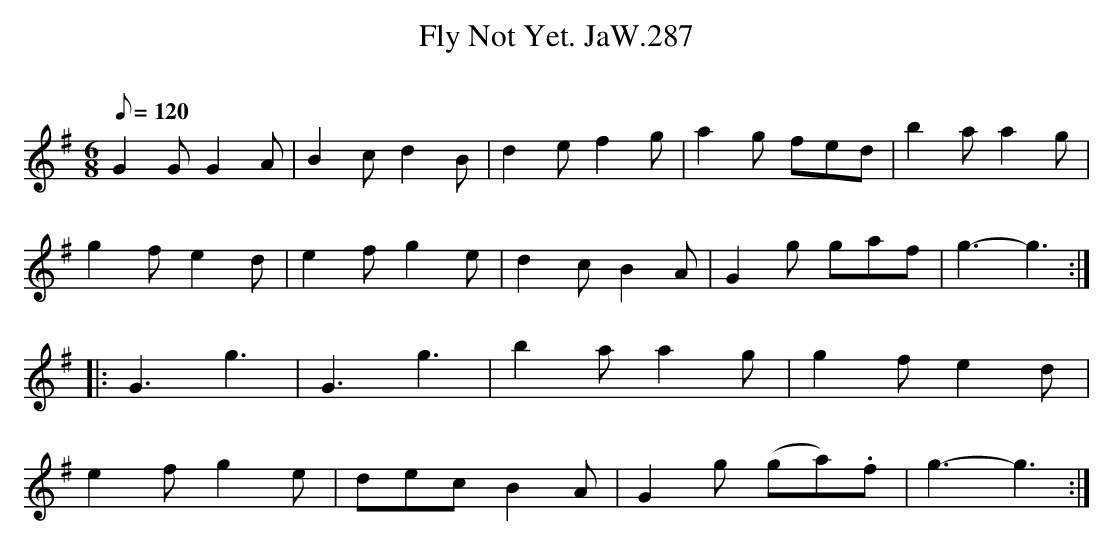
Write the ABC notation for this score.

X:1
T:Fly Not Yet. JaW.287
M:6/8
L:1/8
Q:120
O:
K:G
G2G G2A|B2c d2B|d2e f2g|a2g fed|b2a a2g|
g2f e2d|e2f g2e|d2c B2A|G2g gaf|g3-g3:|
|:G3g3|G3g3|b2a a2g|g2f e2d|
e2f g2e|dec B2A|G2g (ga).f|g3-g3:|
